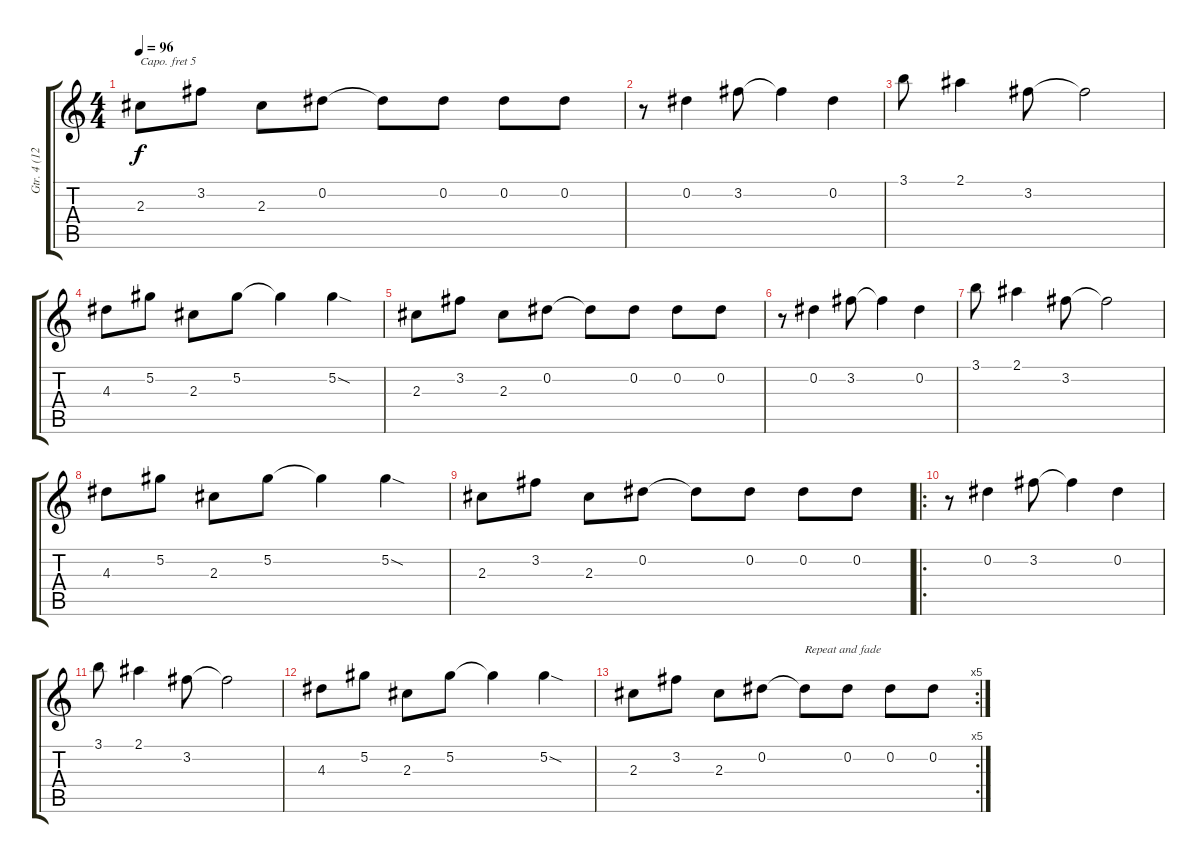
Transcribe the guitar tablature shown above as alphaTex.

\track ("Gtr. 4 (12-str. elec. w/capo V)" "Gtr. 4 (12") {instrument electricguitarclean}
\staff {score tabs}
\capo 5
\tuning (Eb4 Bb3 Gb3 Db3 Ab2 Eb2) {hide}
\ts (4 4)
\tempo 96
\clef g2
\ks c
2.3.8{dy f} 3.2.8 2.3.8 0.2.8 0.2{t}.8 0.2.8 0.2.8 0.2.8 |
r.8 0.2.4 3.2.8 3.2{t}.4 0.2.4 |
3.1.8 2.1.4 3.2.8 3.2{t}.2 |
4.3.8 5.2.8 2.3.8 5.2.8 5.2{t}.4 5.2{sod}.4 |
2.3.8 3.2.8 2.3.8 0.2.8 0.2{t}.8 0.2.8 0.2.8 0.2.8 |
r.8 0.2.4 3.2.8 3.2{t}.4 0.2.4 |
3.1.8 2.1.4 3.2.8 3.2{t}.2 |
4.3.8 5.2.8 2.3.8 5.2.8 5.2{t}.4 5.2{sod}.4 |
2.3.8 3.2.8 2.3.8 0.2.8 0.2{t}.8 0.2.8 0.2.8 0.2.8 |
\ro
r.8 0.2.4 3.2.8 3.2{t}.4 0.2.4 |
3.1.8 2.1.4 3.2.8 3.2{t}.2 |
4.3.8 5.2.8 2.3.8 5.2.8 5.2{t}.4 5.2{sod}.4 |
\rc 5
2.3.8 3.2.8 2.3.8 0.2.8 0.2{t}.8{txt "Repeat and fade"} 0.2.8 0.2.8 0.2.8
